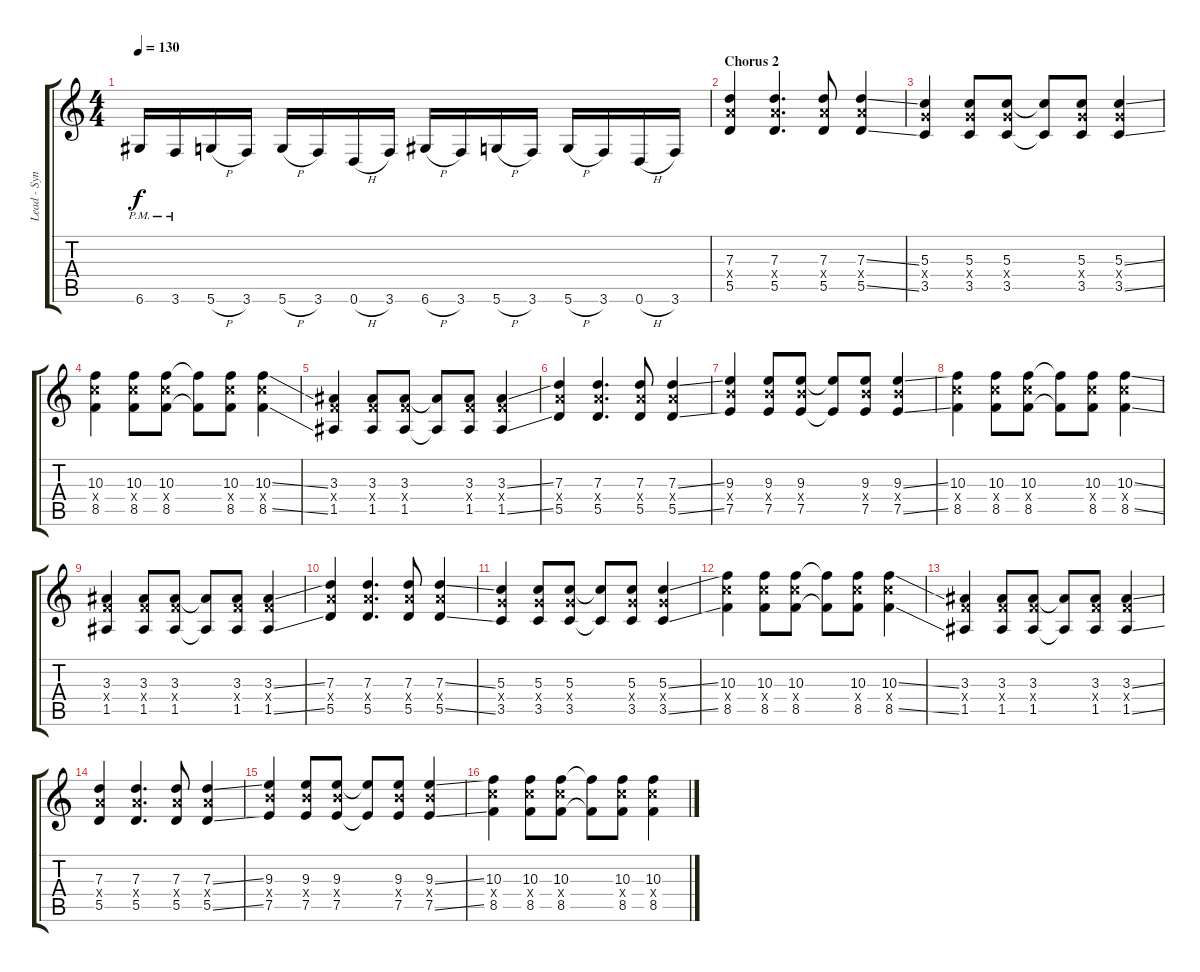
\track ("Lead - Synyster Gates" "Lead - Syn") {instrument distortionguitar}
\staff {score tabs}
\tuning (E4 B3 G3 D3 A2 D2) {hide}
\ts (4 4)
\tempo 130
\clef g2
\ks c
6.6{pm}.16{dy f} 3.6{pm}.16 5.6{h}.16 3.6.16 5.6{h}.16 3.6.16 0.6{h}.16 3.6.16 6.6{h}.16 3.6.16 5.6{h}.16 3.6.16 5.6{h}.16 3.6.16 0.6{h}.16 3.6.16 |
\section ("" "Chorus 2")
(7.3 7.4{x} 5.5).4 (7.3 7.4{x} 5.5).4{d} (7.3 7.4{x} 5.5).8 (7.3{ss} 7.4{x} 5.5{ss}).4 |
(5.3 5.4{x} 3.5).4 (5.3 5.4{x} 3.5).8 (5.3 5.4{x} 3.5).8 (5.3{t} 3.5{t}).8 (5.3 5.4{x} 3.5).8 (5.3{ss} 5.4{x} 3.5{ss}).4 |
(10.3 10.4{x} 8.5).4 (10.3 10.4{x} 8.5).8 (10.3 10.4{x} 8.5).8 (10.3{t} 8.5{t}).8 (10.3 10.4{x} 8.5).8 (10.3{ss} 10.4{x} 8.5{ss}).4 |
(3.3 3.4{x} 1.5).4 (3.3 3.4{x} 1.5).8 (3.3 3.4{x} 1.5).8 (3.3{t} 1.5{t}).8 (3.3 3.4{x} 1.5).8 (3.3{ss} 3.4{x} 1.5{ss}).4 |
(7.3 7.4{x} 5.5).4 (7.3 7.4{x} 5.5).4{d} (7.3 7.4{x} 5.5).8 (7.3{ss} 7.4{x} 5.5{ss}).4 |
(9.3 9.4{x} 7.5).4 (9.3 9.4{x} 7.5).8 (9.3 9.4{x} 7.5).8 (9.3{t} 7.5{t}).8 (9.3 9.4{x} 7.5).8 (9.3{ss} 9.4{x} 7.5{ss}).4 |
(10.3 10.4{x} 8.5).4 (10.3 10.4{x} 8.5).8 (10.3 10.4{x} 8.5).8 (10.3{t} 8.5{t}).8 (10.3 10.4{x} 8.5).8 (10.3{ss} 10.4{x} 8.5{ss}).4 |
(3.3 3.4{x} 1.5).4 (3.3 3.4{x} 1.5).8 (3.3 3.4{x} 1.5).8 (3.3{t} 1.5{t}).8 (3.3 3.4{x} 1.5).8 (3.3{ss} 3.4{x} 1.5{ss}).4 |
(7.3 7.4{x} 5.5).4 (7.3 7.4{x} 5.5).4{d} (7.3 7.4{x} 5.5).8 (7.3{ss} 7.4{x} 5.5{ss}).4 |
(5.3 5.4{x} 3.5).4 (5.3 5.4{x} 3.5).8 (5.3 5.4{x} 3.5).8 (5.3{t} 3.5{t}).8 (5.3 5.4{x} 3.5).8 (5.3{ss} 5.4{x} 3.5{ss}).4 |
(10.3 10.4{x} 8.5).4 (10.3 10.4{x} 8.5).8 (10.3 10.4{x} 8.5).8 (10.3{t} 8.5{t}).8 (10.3 10.4{x} 8.5).8 (10.3{ss} 10.4{x} 8.5{ss}).4 |
(3.3 3.4{x} 1.5).4 (3.3 3.4{x} 1.5).8 (3.3 3.4{x} 1.5).8 (3.3{t} 1.5{t}).8 (3.3 3.4{x} 1.5).8 (3.3{ss} 3.4{x} 1.5{ss}).4 |
(7.3 7.4{x} 5.5).4 (7.3 7.4{x} 5.5).4{d} (7.3 7.4{x} 5.5).8 (7.3{ss} 7.4{x} 5.5{ss}).4 |
(9.3 9.4{x} 7.5).4 (9.3 9.4{x} 7.5).8 (9.3 9.4{x} 7.5).8 (9.3{t} 7.5{t}).8 (9.3 9.4{x} 7.5).8 (9.3{ss} 9.4{x} 7.5{ss}).4 |
(10.3 10.4{x} 8.5).4 (10.3 10.4{x} 8.5).8 (10.3 10.4{x} 8.5).8 (10.3{t} 8.5{t}).8 (10.3 10.4{x} 8.5).8 (10.3{ss} 10.4{x} 8.5{ss}).4
